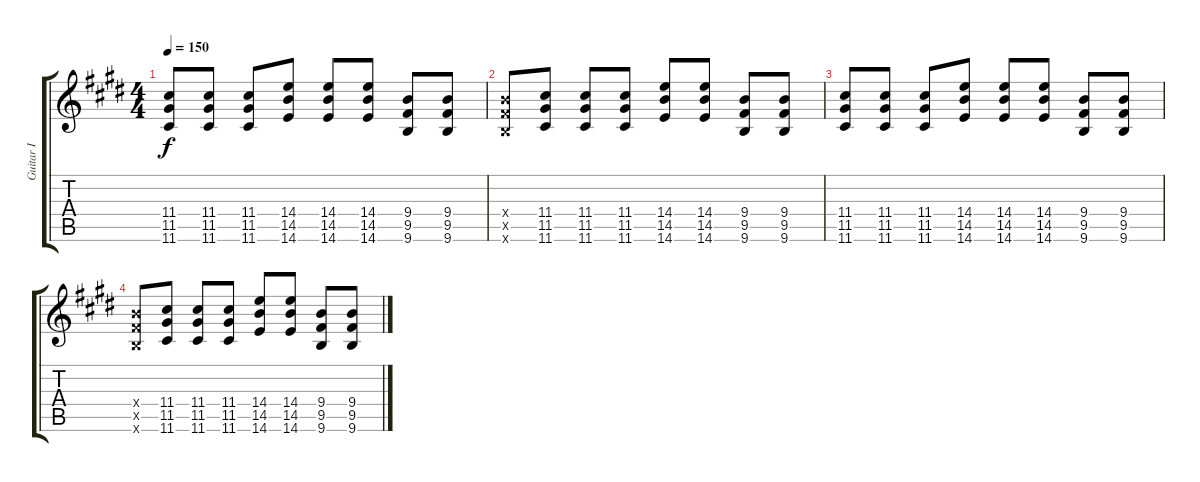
\track ("Guitar I" "Guitar I") {instrument distortionguitar}
\staff {score tabs}
\tuning (E4 B3 G3 D3 A2 D2) {hide}
\ts (4 4)
\tempo 150
\clef g2
\ks c#minor
(11.4 11.5 11.6).8{dy f} (11.4 11.5 11.6).8 (11.4 11.5 11.6).8 (14.4 14.5 14.6).8 (14.4 14.5 14.6).8 (14.4 14.5 14.6).8 (9.4 9.5 9.6).8 (9.4 9.5 9.6).8 |
(9.4{x} 9.5{x} 9.6{x}).8 (11.4 11.5 11.6).8 (11.4 11.5 11.6).8 (11.4 11.5 11.6).8 (14.4 14.5 14.6).8 (14.4 14.5 14.6).8 (9.4 9.5 9.6).8 (9.4 9.5 9.6).8 |
(11.4 11.5 11.6).8 (11.4 11.5 11.6).8 (11.4 11.5 11.6).8 (14.4 14.5 14.6).8 (14.4 14.5 14.6).8 (14.4 14.5 14.6).8 (9.4 9.5 9.6).8 (9.4 9.5 9.6).8 |
(9.4{x} 9.5{x} 9.6{x}).8 (11.4 11.5 11.6).8 (11.4 11.5 11.6).8 (11.4 11.5 11.6).8 (14.4 14.5 14.6).8 (14.4 14.5 14.6).8 (9.4 9.5 9.6).8 (9.4 9.5 9.6).8
